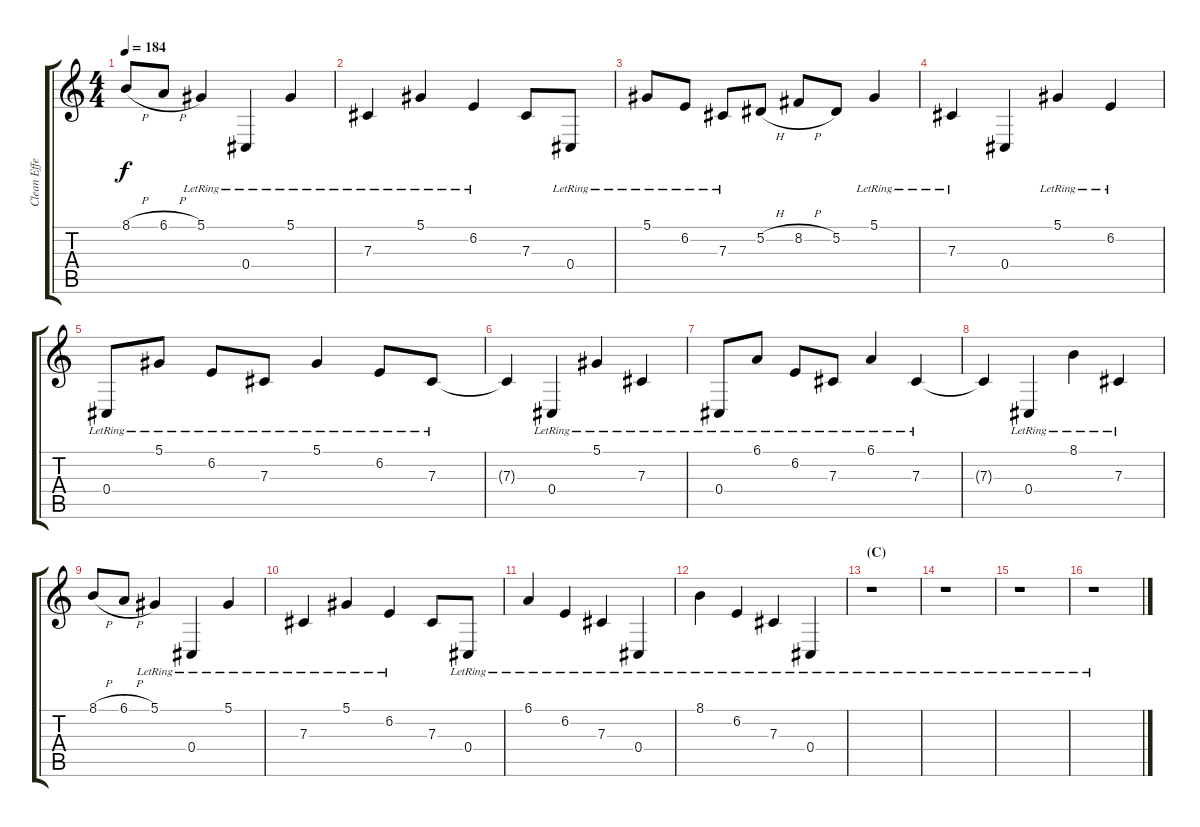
\track ("Clean Effect" "Clean Effe") {instrument pad1newage}
\staff {score tabs}
\tuning (Eb4 Bb3 Gb3 Db3 Ab2 Db2) {hide}
\ts (4 4)
\tempo 184
\clef g2
\ks c
8.1{h}.8{dy f} 6.1{h}.8 5.1{lr}.4 0.4{lr}.4 5.1{lr}.4 |
7.3{lr}.4 5.1{lr}.4 6.2{lr}.4 7.3.8 0.4{lr}.8 |
5.1{lr}.8 6.2{lr}.8 7.3{lr}.8 5.2{h}.8 8.2{h}.8 5.2.8 5.1{lr}.4 |
7.3{lr}.4 0.4.4 5.1{lr}.4 6.2{lr}.4 |
0.4{lr}.8 5.1{lr}.8 6.2{lr}.8 7.3{lr}.8 5.1{lr}.4 6.2{lr}.8 7.3{lr}.8 |
7.3{t}.4 0.4{lr}.4 5.1{lr}.4 7.3{lr}.4 |
0.4{lr}.8 6.1{lr}.8 6.2{lr}.8 7.3{lr}.8 6.1{lr}.4 7.3{lr}.4 |
7.3{t}.4 0.4{lr}.4 8.1{lr}.4 7.3{lr}.4 |
8.1{h}.8 6.1{h}.8 5.1{lr}.4 0.4{lr}.4 5.1{lr}.4 |
7.3{lr}.4 5.1{lr}.4 6.2{lr}.4 7.3.8 0.4{lr}.8 |
6.1{lr}.4 6.2{lr}.4 7.3{lr}.4 0.4{lr}.4 |
8.1{lr}.4 6.2{lr}.4 7.3{lr}.4 0.4{lr}.4 |
\section ("" "(C)")
r.1 |
r.1 |
r.1 |
r.1
